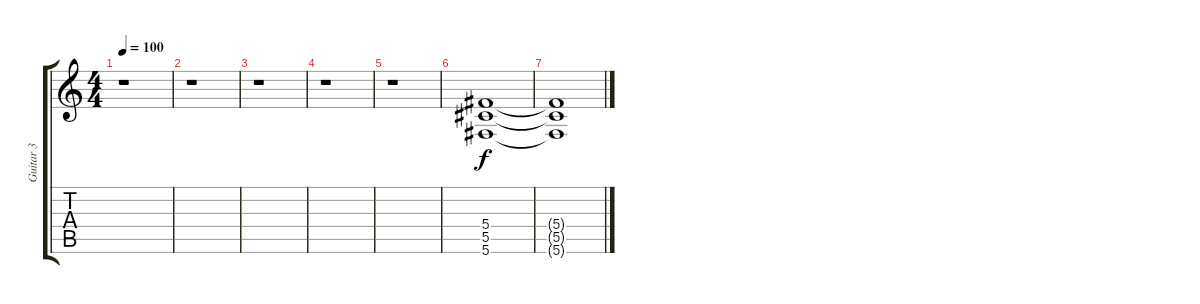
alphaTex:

\track ("Guitar 3" "Guitar 3") {instrument distortionguitar}
\staff {score tabs}
\tuning (Eb4 Bb3 Gb3 Db3 Ab2 Db2) {hide}
\ts (4 4)
\tempo 100
\clef g2
\ks c
r.1{dy f} |
r.1 |
r.1 |
r.1 |
r.1 |
(5.4 5.5 5.6).1 |
(5.4{t} 5.5{t} 5.6{t}).1
